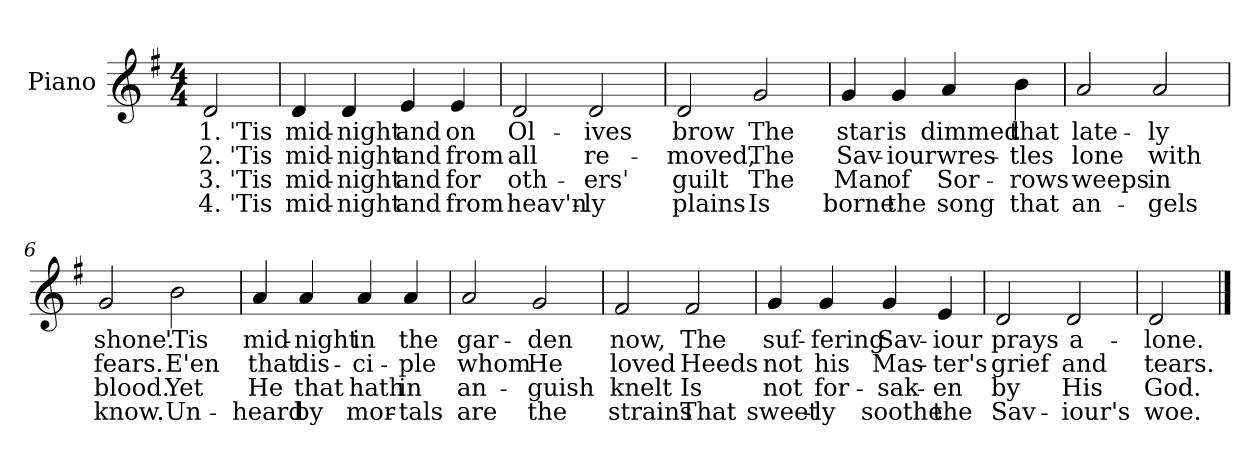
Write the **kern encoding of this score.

**kern	**text	**text	**text	**text
*part1	*part1	*part1	*part1	*part1
*staff1	*staff1	*staff1	*staff1	*staff1
*I"Piano	*	*	*	*
*I'Pno.	*	*	*	*
*clefG2	*	*	*	*
*k[f#]	*	*	*	*
*G:	*	*	*	*
*M4/4	*	*	*	*
=	=	=	=	=
2d/	1. 'Tis	2. 'Tis	3. 'Tis	4. 'Tis
=1	=1	=1	=1	=1
4d/	mid-	mid-	mid-	mid-
4d/	-night	-night	-night	-night
4e/	and	and	and	and
4e/	on	from	for	from
=2	=2	=2	=2	=2
2d/	Ol-	all	oth-	heav'n-
2d/	-ives	re-	-ers'	-ly
=3	=3	=3	=3	=3
2d/	brow	-moved,	guilt	plains
2g/	The	The	The	Is
!!LO:LB:g=z
=4	=4	=4	=4	=4
4g/	star	Sav-	Man	borne
4g/	is	-iour	of	the
4a/	dimmed	wres-	Sor-	song
4b\	that	-tles	-rows	that
=5	=5	=5	=5	=5
2a/	late-	lone	weeps	an-
2a/	-ly	with	in	-gels
=6	=6	=6	=6	=6
2g/	shone.	fears.	blood.	know.
2b\	'Tis	E'en	Yet	Un-
=7	=7	=7	=7	=7
4a/	mid-	that	He	-heard
4a/	-night	dis-	that	by
4a/	in	-ci-	hath	mor-
4a/	the	-ple	in	-tals
!!LO:LB:g=z
=8	=8	=8	=8	=8
2a/	gar-	whom	an-	are
2g/	-den	He	-guish	the
=9	=9	=9	=9	=9
2f#/	now,	loved	knelt	strains
2f#/	The	Heeds	Is	That
=10	=10	=10	=10	=10
4g/	suf-	not	not	sweet-
4g/	-fering	his	for-	-ly
4g/	Sav-	Mas-	-sak-	soothe
4e/	-iour	-ter's	-en	the
=11	=11	=11	=11	=11
2d/	prays	grief	by	Sav-
2d/	a-	and	His	-iour's
=12	=12	=12	=12	=12
2d/	-lone.	tears.	God.	woe.
==	==	==	==	==
*-	*-	*-	*-	*-
